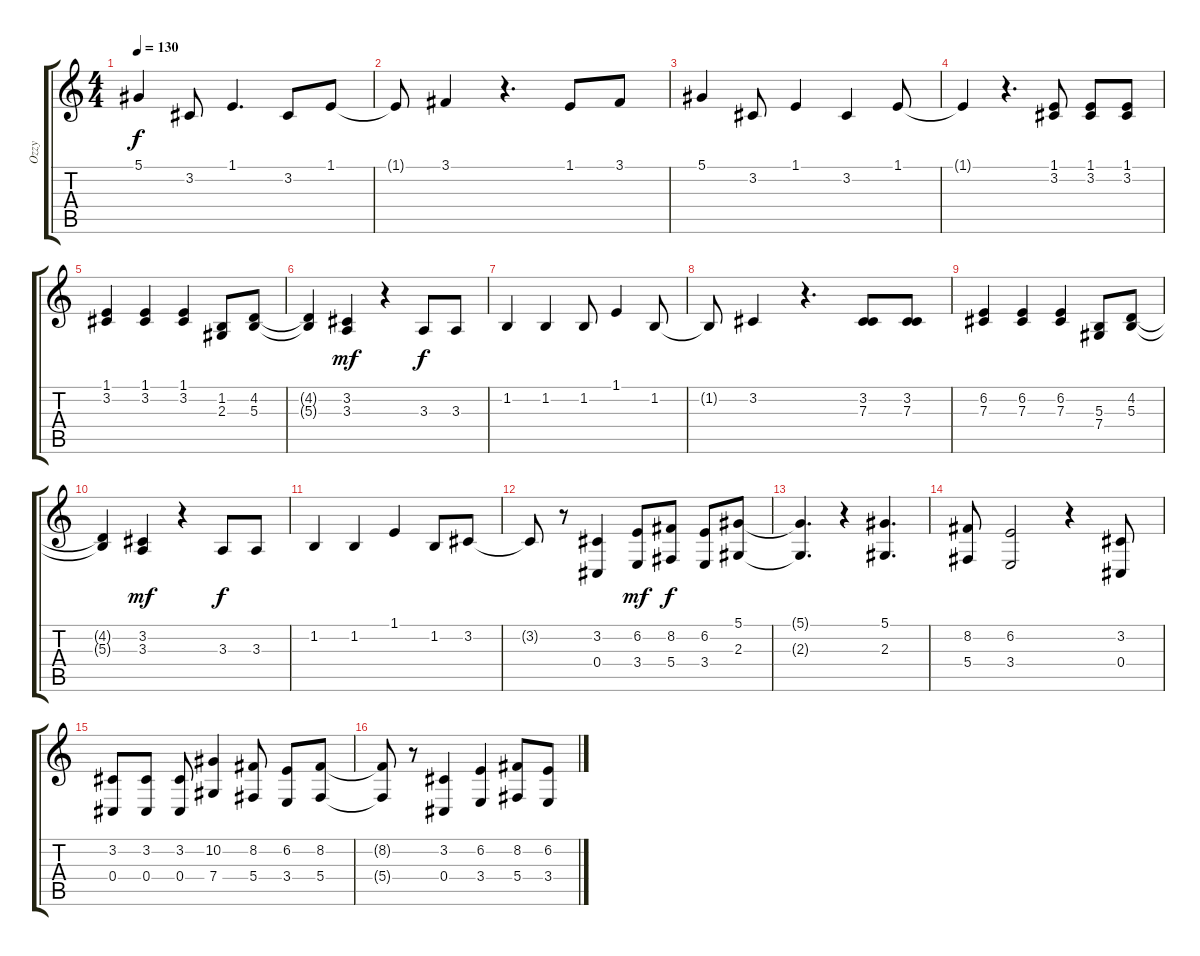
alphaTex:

\track ("Ozzy" "Ozzy") {instrument flute}
\staff {score tabs}
\tuning (Eb4 Bb3 Gb3 Db3 Ab2 Db2) {hide}
\ts (4 4)
\tempo 130
\clef g2
\ks c
5.1.4{dy f} 3.2.8 1.1.4{d} 3.2.8 1.1.8 |
1.1{t}.8 3.1.4 r.4{d} 1.1.8 3.1.8 |
5.1.4 3.2.8 1.1.4 3.2.4 1.1.8 |
1.1{t}.4 r.4{d} (1.1 3.2).8 (1.1 3.2).8 (1.1 3.2).8 |
(1.1 3.2).4 (1.1 3.2).4 (1.1 3.2).4 (1.2 2.3).8 (4.2 5.3).8 |
(4.2{t} 5.3{t}).4 (3.2 3.3).4{dy mf} r.4 3.3.8{dy f} 3.3.8 |
1.2.4 1.2.4 1.2.8 1.1.4 1.2.8 |
1.2{t}.8 3.2.4 r.4{d} (3.2 7.3).8 (3.2 7.3).8 |
(6.2 7.3).4 (6.2 7.3).4 (6.2 7.3).4 (5.3 7.4).8 (4.2 5.3).8 |
(4.2{t} 5.3{t}).4 (3.2 3.3).4{dy mf} r.4 3.3.8{dy f} 3.3.8 |
1.2.4 1.2.4 1.1.4 1.2.8 3.2.8 |
3.2{t}.8 r.8 (3.2 0.4).4 (6.2 3.4).8{dy mf} (8.2 5.4).8{dy f} (6.2 3.4).8 (5.1 2.3).8 |
(5.1{t} 2.3{t}).4{d} r.4 (5.1 2.3).4{d} |
(8.2 5.4).8 (6.2 3.4).2 r.4 (3.2 0.4).8 |
(3.2 0.4).8 (3.2 0.4).8 (3.2 0.4).8 (10.2 7.4).4 (8.2 5.4).8 (6.2 3.4).8 (8.2 5.4).8 |
(8.2{t} 5.4{t}).8 r.8 (3.2 0.4).4 (6.2 3.4).4 (8.2 5.4).8 (6.2 3.4).8
